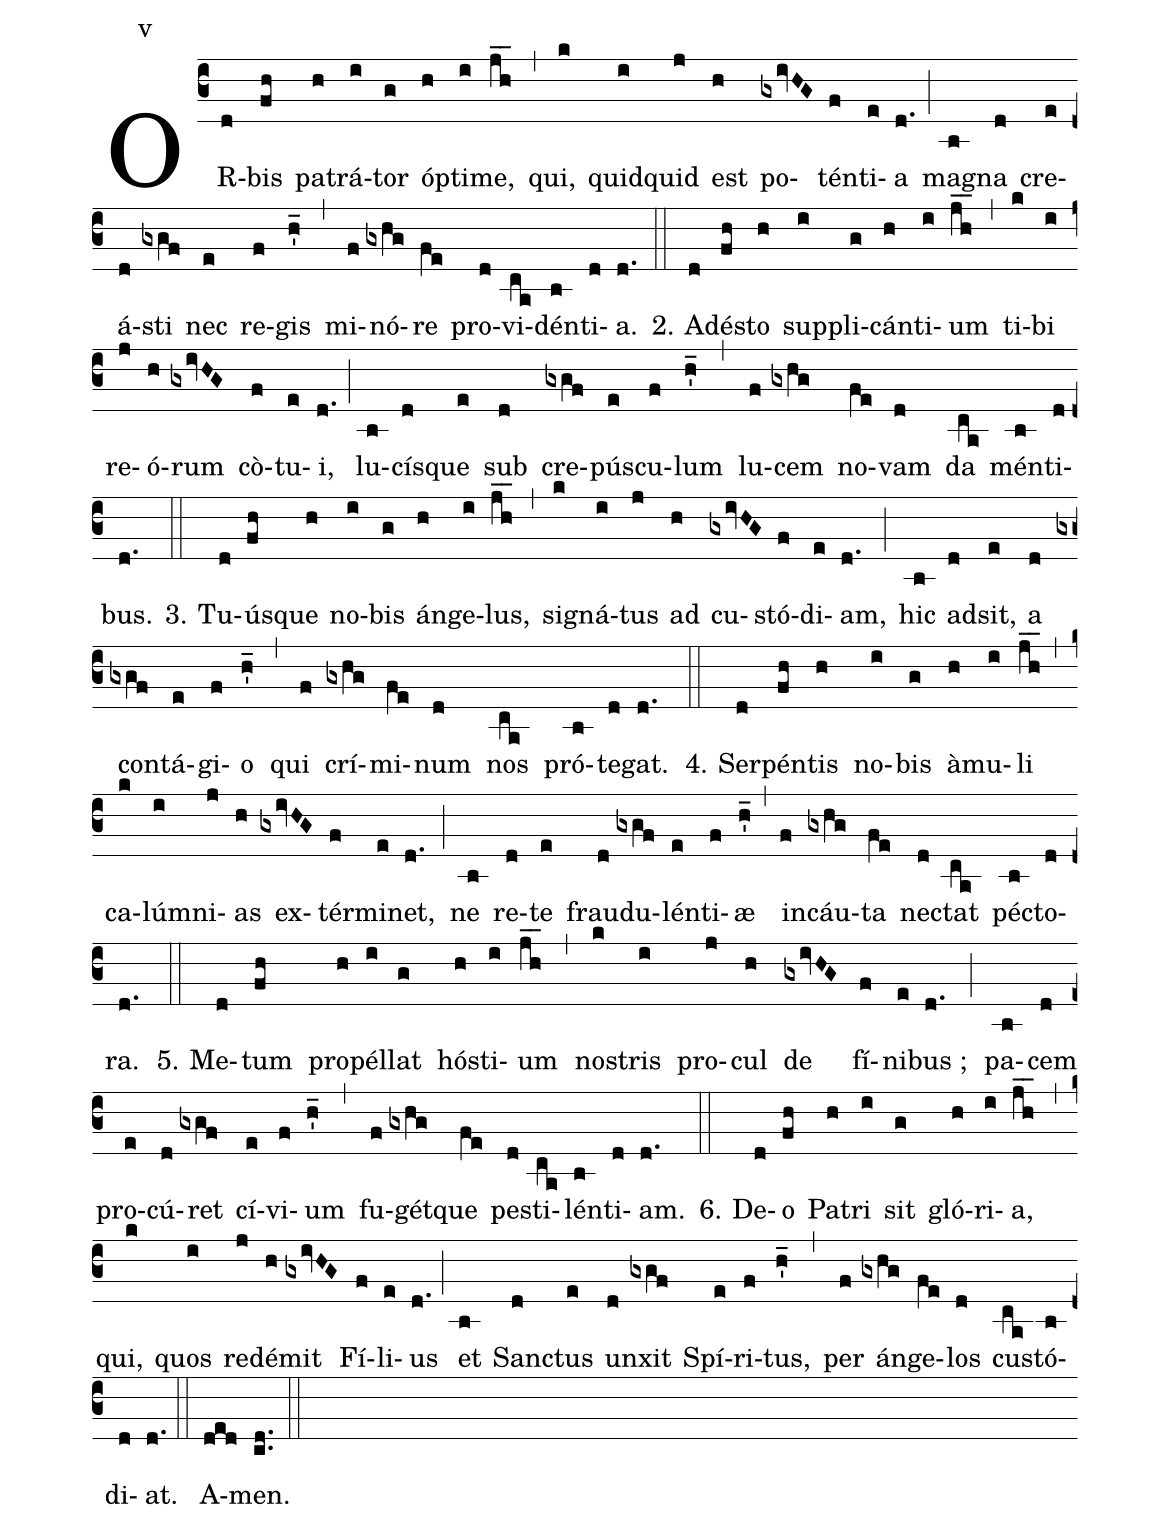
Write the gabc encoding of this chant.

mode: v;
%%
(c3) OR-(d)bis(fh) pa(h)trá(i)tor(g) óp(h)ti(i)me,(jh__) (,) qui,(k) quid(i)quid(j) est(h) po(gxivHG)tén(f)ti(e)a(d.) (;) ma(b)gna(d) cre(e)á(d)sti(gxgf) nec(e) re(f)gis(h_') (,) mi(f)nó(gxhg)re(fe) pro(d)vi(ca)dén(b)ti(d)a.(d.) (::) 2. Ad(d)é(fh)sto(h) sup(i)pli(g)cán(h)ti(i)um(jh__) (,) ti(k)bi(i) re(j)ó(h)rum(gxivHG) cò(f)tu(e)i,(d.) (;) lu(b)cís(d)que(e) sub(d) cre(gxgf)pú(e)scu(f)lum(h_') (,) lu(f)cem(gxhg) no(fe)vam(d) da(ca) mén(b)ti(d)bus.(d.) (::) 3. Tu(d)ús(fh)que(h) no(i)bis(g) án(h)ge(i)lus,(jh__) (,) si(k)gná(i)tus(j) ad(h) cu(gxivHG)stó(f)di(e)am,(d.) (;) hic(b) ad(d)sit,(e) a(d) con(gxgf)tá(e)gi(f)o(h_') (,) qui(f) crí(gxhg)mi(fe)num(d) nos(ca) pró(b)te(d)gat.(d.) (::) 4. Ser(d)pén(fh)tis(h) no(i)bis(g) à(h)mu(i)li(jh__) (,) ca(k)lúm(i)ni(j)as(h) ex(gxivHG)tér(f)mi(e)net,(d.) (;) ne(b) re(d)te(e) frau(d)du(gxgf)lén(e)ti(f)æ(h_') (,) in(f)cáu(gxhg)ta(fe) ne(d)ctat(ca) pé(b)cto(d)ra.(d.) (::) 5. Me(d)tum(fh) pro(h)pél(i)lat(g) hó(h)sti(i)um(jh__) (,) no(k)stris(i) pro(j)cul(h) de(gxivHG) fí(f)ni(e)bus~;(d.) (;) pa(b)cem(d) pro(e)cú(d)ret(gxgf) cí(e)vi(f)um(h_') (,) fu(f)gét(gxhg)que(fe) pe(d)sti(ca)lén(b)ti(d)am.(d.) (::) 6. De(d)o(fh) Pa(h)tri(i) sit(g) gló(h)ri(i)a,(jh__) (,) qui,(k) quos(i) red(j)é(h)mit(gxivHG) Fí(f)li(e)us(d.) (;) et(b) San(d)ctus(e) un(d)xit(gxgf) Spí(e)ri(f)tus,(h_') (,) per(f) án(gxhg)ge(fe)los(d) cu(ca)stó(b)di(d)at.(d.) (::) A(ded)men.(cd..) (::)
